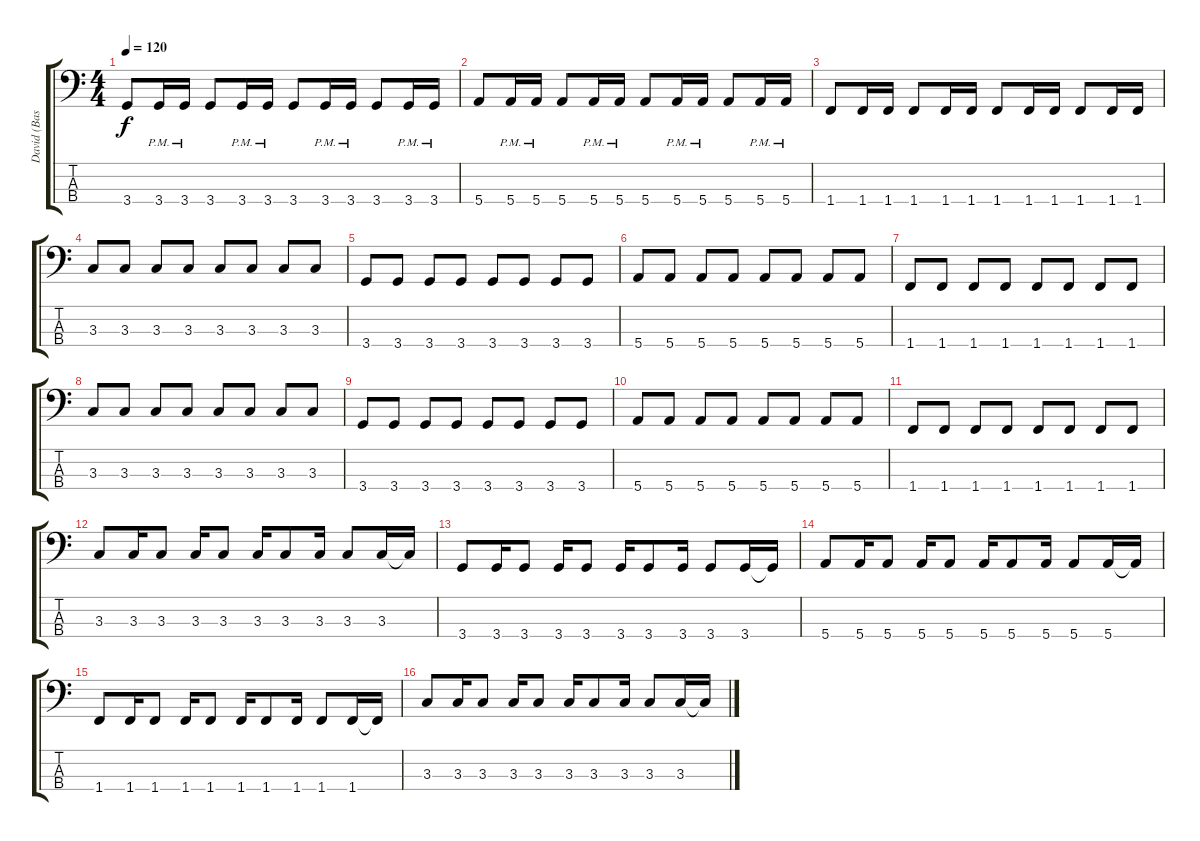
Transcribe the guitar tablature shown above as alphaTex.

\track ("David (Bass-Guitar)" "David (Bas") {instrument electricbasspick}
\staff {score tabs}
\tuning (G2 D2 A1 E1) {hide}
\ts (4 4)
\tempo 120
\clef f4
\ks c
3.4.8{dy f} 3.4{pm}.16 3.4{pm}.16 3.4.8 3.4{pm}.16 3.4{pm}.16 3.4.8 3.4{pm}.16 3.4{pm}.16 3.4.8 3.4{pm}.16 3.4{pm}.16 |
5.4.8 5.4{pm}.16 5.4{pm}.16 5.4.8 5.4{pm}.16 5.4{pm}.16 5.4.8 5.4{pm}.16 5.4{pm}.16 5.4.8 5.4{pm}.16 5.4{pm}.16 |
1.4.8 1.4.16 1.4.16 1.4.8 1.4.16 1.4.16 1.4.8 1.4.16 1.4.16 1.4.8 1.4.16 1.4.16 |
3.3.8 3.3.8 3.3.8 3.3.8 3.3.8 3.3.8 3.3.8 3.3.8 |
3.4.8 3.4.8 3.4.8 3.4.8 3.4.8 3.4.8 3.4.8 3.4.8 |
5.4.8 5.4.8 5.4.8 5.4.8 5.4.8 5.4.8 5.4.8 5.4.8 |
1.4.8 1.4.8 1.4.8 1.4.8 1.4.8 1.4.8 1.4.8 1.4.8 |
3.3.8 3.3.8 3.3.8 3.3.8 3.3.8 3.3.8 3.3.8 3.3.8 |
3.4.8 3.4.8 3.4.8 3.4.8 3.4.8 3.4.8 3.4.8 3.4.8 |
5.4.8 5.4.8 5.4.8 5.4.8 5.4.8 5.4.8 5.4.8 5.4.8 |
1.4.8 1.4.8 1.4.8 1.4.8 1.4.8 1.4.8 1.4.8 1.4.8 |
3.3.8 3.3.16 3.3.8 3.3.16 3.3.8 3.3.16 3.3.8 3.3.16 3.3.8 3.3.16 3.3{t}.16 |
3.4.8 3.4.16 3.4.8 3.4.16 3.4.8 3.4.16 3.4.8 3.4.16 3.4.8 3.4.16 3.4{t}.16 |
5.4.8 5.4.16 5.4.8 5.4.16 5.4.8 5.4.16 5.4.8 5.4.16 5.4.8 5.4.16 5.4{t}.16 |
1.4.8 1.4.16 1.4.8 1.4.16 1.4.8 1.4.16 1.4.8 1.4.16 1.4.8 1.4.16 1.4{t}.16 |
3.3.8 3.3.16 3.3.8 3.3.16 3.3.8 3.3.16 3.3.8 3.3.16 3.3.8 3.3.16 3.3{t}.16
